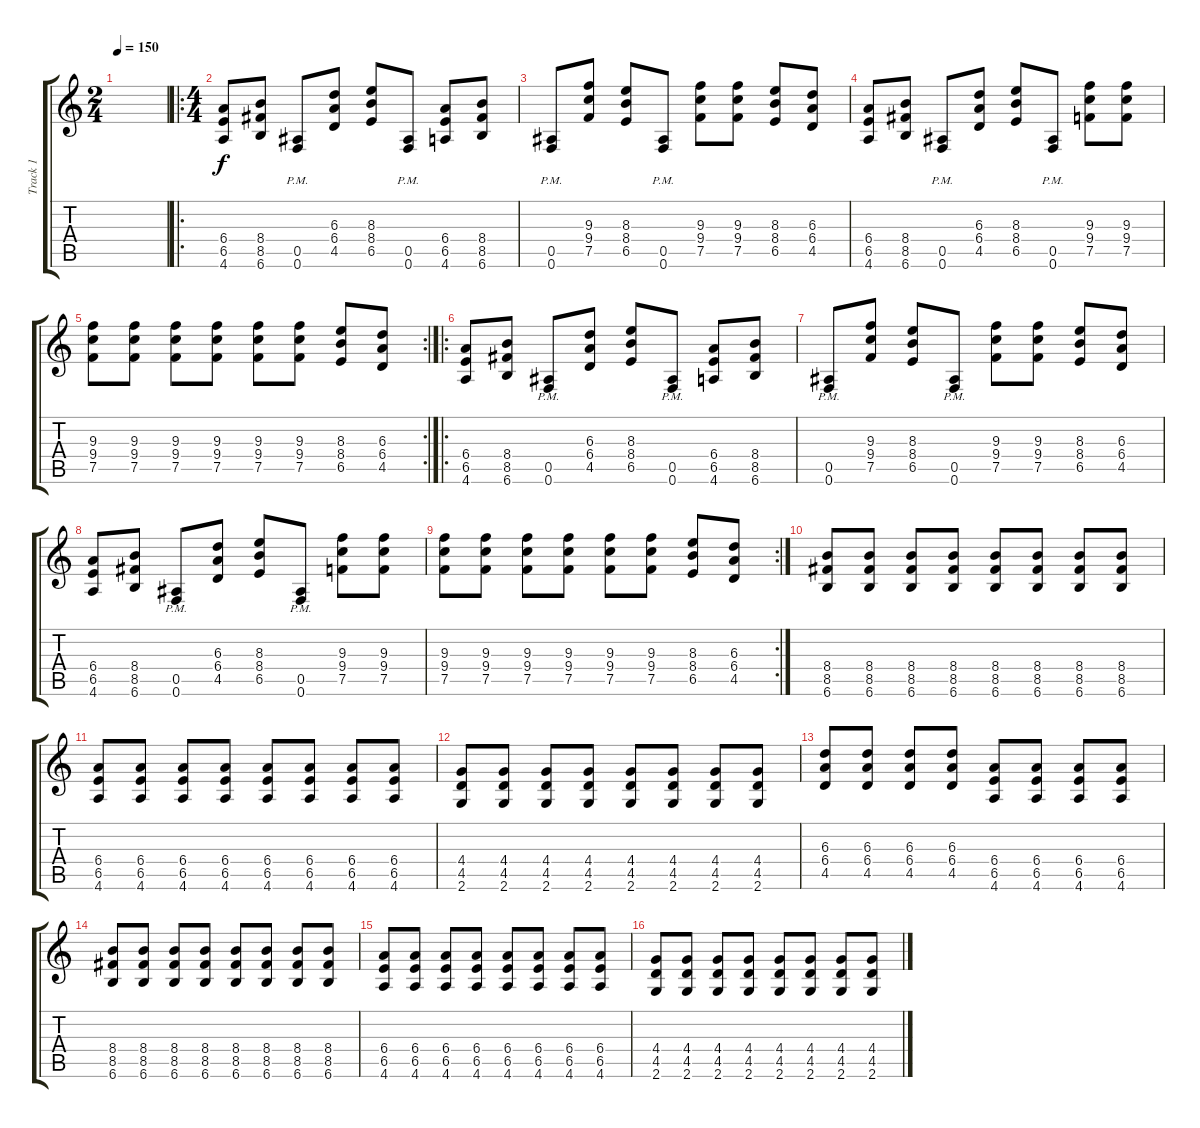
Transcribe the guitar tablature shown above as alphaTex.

\track ("Track 1" "Track 1") {instrument distortionguitar}
\staff {score tabs}
\tuning (F4 C4 Ab3 Eb3 Bb2 F2) {hide}
\ts (2 4)
\tempo 150
\clef g2
\ks c
|
\ro
\ts (4 4)
(6.4 6.5 4.6).8 (8.4 8.5 6.6).8 (0.5{pm} 0.6{pm}).8 (6.3 6.4 4.5).8 (8.3 8.4 6.5).8 (0.5{pm} 0.6{pm}).8 (6.4 6.5 4.6).8 (8.4 8.5 6.6).8 |
(0.5{pm} 0.6{pm}).8 (9.3 9.4 7.5).8 (8.3 8.4 6.5).8 (0.5{pm} 0.6{pm}).8 (9.3 9.4 7.5).8 (9.3 9.4 7.5).8 (8.3 8.4 6.5).8 (6.3 6.4 4.5).8 |
(6.4 6.5 4.6).8 (8.4 8.5 6.6).8 (0.5{pm} 0.6{pm}).8 (6.3 6.4 4.5).8 (8.3 8.4 6.5).8 (0.5{pm} 0.6{pm}).8 (9.3 9.4 7.5).8 (9.3 9.4 7.5).8 |
\rc 2
(9.3 9.4 7.5).8 (9.3 9.4 7.5).8 (9.3 9.4 7.5).8 (9.3 9.4 7.5).8 (9.3 9.4 7.5).8 (9.3 9.4 7.5).8 (8.3 8.4 6.5).8 (6.3 6.4 4.5).8 |
\ro
(6.4 6.5 4.6).8 (8.4 8.5 6.6).8 (0.5{pm} 0.6{pm}).8 (6.3 6.4 4.5).8 (8.3 8.4 6.5).8 (0.5{pm} 0.6{pm}).8 (6.4 6.5 4.6).8 (8.4 8.5 6.6).8 |
(0.5{pm} 0.6{pm}).8 (9.3 9.4 7.5).8 (8.3 8.4 6.5).8 (0.5{pm} 0.6{pm}).8 (9.3 9.4 7.5).8 (9.3 9.4 7.5).8 (8.3 8.4 6.5).8 (6.3 6.4 4.5).8 |
(6.4 6.5 4.6).8 (8.4 8.5 6.6).8 (0.5{pm} 0.6{pm}).8 (6.3 6.4 4.5).8 (8.3 8.4 6.5).8 (0.5{pm} 0.6{pm}).8 (9.3 9.4 7.5).8 (9.3 9.4 7.5).8 |
\rc 2
(9.3 9.4 7.5).8 (9.3 9.4 7.5).8 (9.3 9.4 7.5).8 (9.3 9.4 7.5).8 (9.3 9.4 7.5).8 (9.3 9.4 7.5).8 (8.3 8.4 6.5).8 (6.3 6.4 4.5).8 |
(8.4 8.5 6.6).8 (8.4 8.5 6.6).8 (8.4 8.5 6.6).8 (8.4 8.5 6.6).8 (8.4 8.5 6.6).8 (8.4 8.5 6.6).8 (8.4 8.5 6.6).8 (8.4 8.5 6.6).8 |
(6.4 6.5 4.6).8 (6.4 6.5 4.6).8 (6.4 6.5 4.6).8 (6.4 6.5 4.6).8 (6.4 6.5 4.6).8 (6.4 6.5 4.6).8 (6.4 6.5 4.6).8 (6.4 6.5 4.6).8 |
(4.4 4.5 2.6).8 (4.4 4.5 2.6).8 (4.4 4.5 2.6).8 (4.4 4.5 2.6).8 (4.4 4.5 2.6).8 (4.4 4.5 2.6).8 (4.4 4.5 2.6).8 (4.4 4.5 2.6).8 |
(6.3 6.4 4.5).8 (6.3 6.4 4.5).8 (6.3 6.4 4.5).8 (6.3 6.4 4.5).8 (6.4 6.5 4.6).8 (6.4 6.5 4.6).8 (6.4 6.5 4.6).8 (6.4 6.5 4.6).8 |
(8.4 8.5 6.6).8 (8.4 8.5 6.6).8 (8.4 8.5 6.6).8 (8.4 8.5 6.6).8 (8.4 8.5 6.6).8 (8.4 8.5 6.6).8 (8.4 8.5 6.6).8 (8.4 8.5 6.6).8 |
(6.4 6.5 4.6).8 (6.4 6.5 4.6).8 (6.4 6.5 4.6).8 (6.4 6.5 4.6).8 (6.4 6.5 4.6).8 (6.4 6.5 4.6).8 (6.4 6.5 4.6).8 (6.4 6.5 4.6).8 |
(4.4 4.5 2.6).8 (4.4 4.5 2.6).8 (4.4 4.5 2.6).8 (4.4 4.5 2.6).8 (4.4 4.5 2.6).8 (4.4 4.5 2.6).8 (4.4 4.5 2.6).8 (4.4 4.5 2.6).8
